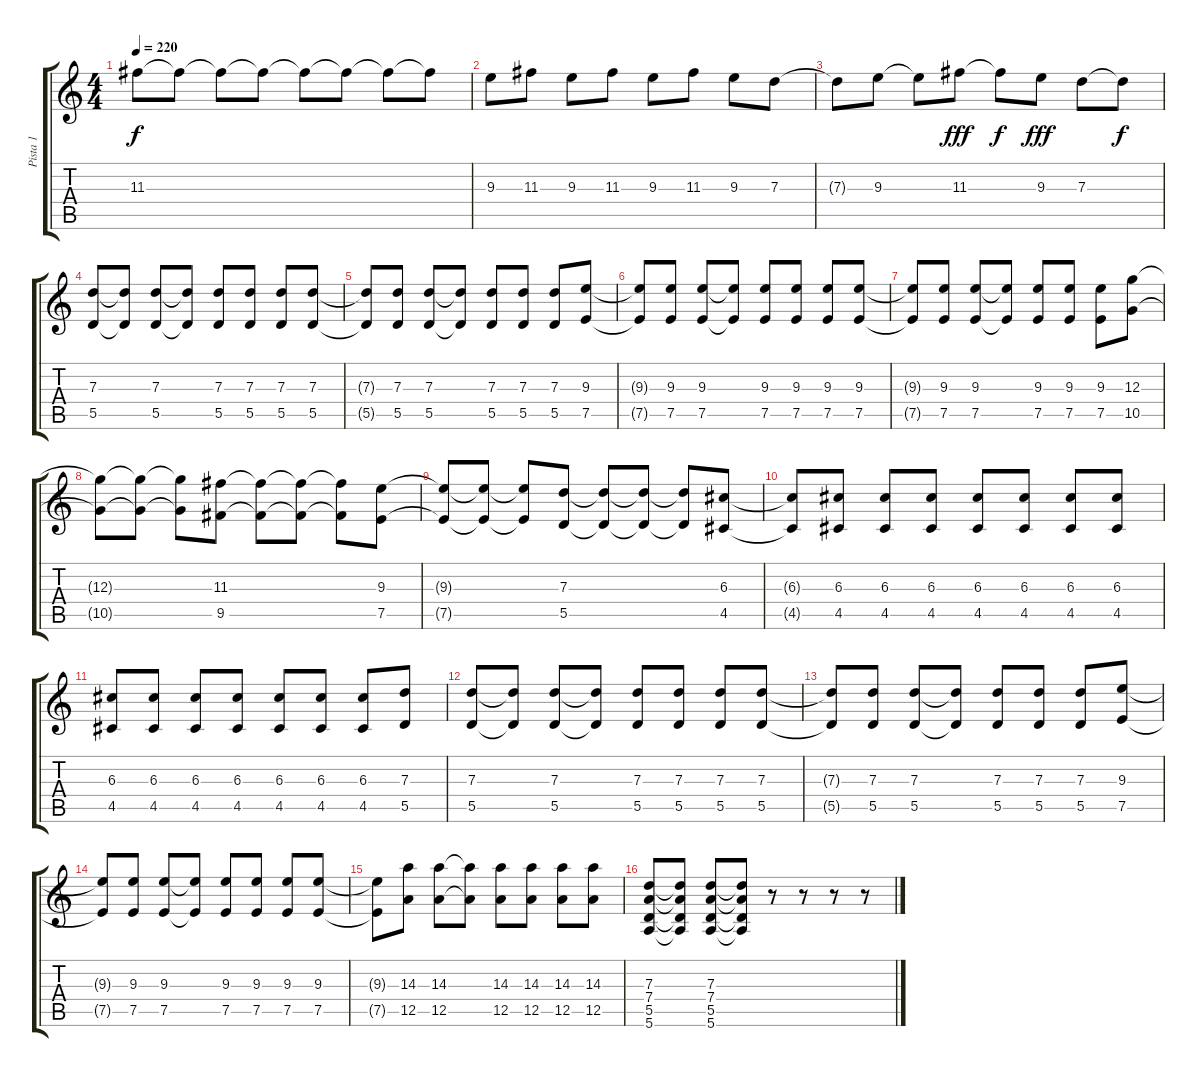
\track ("Pista 1" "Pista 1") {instrument distortionguitar}
\staff {score tabs}
\tuning (E4 B3 G3 D3 A2 E2) {hide}
\ts (4 4)
\tempo 220
\clef g2
\ks c
11.3{t}.8{dy f} 11.3{t}.8 11.3{t}.8 11.3{t}.8 11.3{t}.8 11.3{t}.8 11.3{t}.8 11.3{t}.8 |
9.3.8 11.3.8 9.3.8 11.3.8 9.3.8 11.3.8 9.3.8 7.3.8 |
7.3{t}.8 9.3.8 9.3{t}.8 11.3.8{dy fff} 11.3{t}.8{dy f} 9.3.8{dy fff} 7.3.8 7.3{t}.8{dy f} |
(7.3 5.5).8 (7.3{t} 5.5{t}).8 (7.3 5.5).8 (7.3{t} 5.5{t}).8 (7.3 5.5).8 (7.3 5.5).8 (7.3 5.5).8 (7.3 5.5).8 |
(7.3{t} 5.5{t}).8 (7.3 5.5).8 (7.3 5.5).8 (7.3{t} 5.5{t}).8 (7.3 5.5).8 (7.3 5.5).8 (7.3 5.5).8 (9.3 7.5).8 |
(9.3{t} 7.5{t}).8 (9.3 7.5).8 (9.3 7.5).8 (9.3{t} 7.5{t}).8 (9.3 7.5).8 (9.3 7.5).8 (9.3 7.5).8 (9.3 7.5).8 |
(9.3{t} 7.5{t}).8 (9.3 7.5).8 (9.3 7.5).8 (9.3{t} 7.5{t}).8 (9.3 7.5).8 (9.3 7.5).8 (9.3 7.5).8 (12.3 10.5).8 |
(12.3{t} 10.5{t}).8 (12.3{t} 10.5{t}).8 (12.3{t} 10.5{t}).8 (11.3 9.5).8 (11.3{t} 9.5{t}).8 (11.3{t} 9.5{t}).8 (11.3{t} 9.5{t}).8 (9.3 7.5).8 |
(9.3{t} 7.5{t}).8 (9.3{t} 7.5{t}).8 (9.3{t} 7.5{t}).8 (7.3 5.5).8 (7.3{t} 5.5{t}).8 (7.3{t} 5.5{t}).8 (7.3{t} 5.5{t}).8 (6.3 4.5).8 |
(6.3{t} 4.5{t}).8 (6.3 4.5).8 (6.3 4.5).8 (6.3 4.5).8 (6.3 4.5).8 (6.3 4.5).8 (6.3 4.5).8 (6.3 4.5).8 |
(6.3 4.5).8 (6.3 4.5).8 (6.3 4.5).8 (6.3 4.5).8 (6.3 4.5).8 (6.3 4.5).8 (6.3 4.5).8 (7.3 5.5).8 |
(7.3 5.5).8 (7.3{t} 5.5{t}).8 (7.3 5.5).8 (7.3{t} 5.5{t}).8 (7.3 5.5).8 (7.3 5.5).8 (7.3 5.5).8 (7.3 5.5).8 |
(7.3{t} 5.5{t}).8 (7.3 5.5).8 (7.3 5.5).8 (7.3{t} 5.5{t}).8 (7.3 5.5).8 (7.3 5.5).8 (7.3 5.5).8 (9.3 7.5).8 |
(9.3{t} 7.5{t}).8 (9.3 7.5).8 (9.3 7.5).8 (9.3{t} 7.5{t}).8 (9.3 7.5).8 (9.3 7.5).8 (9.3 7.5).8 (9.3 7.5).8 |
(9.3{t} 7.5{t}).8 (14.3 12.5).8 (14.3 12.5).8 (14.3{t} 12.5{t}).8 (14.3 12.5).8 (14.3 12.5).8 (14.3 12.5).8 (14.3 12.5).8 |
(7.3 7.4 5.5 5.6).8 (7.3{t} 7.4{t} 5.5{t} 5.6{t}).8 (7.3 7.4 5.5 5.6).8 (7.3{t} 7.4{t} 5.5{t} 5.6{t}).8 r.8 r.8 r.8 r.8
